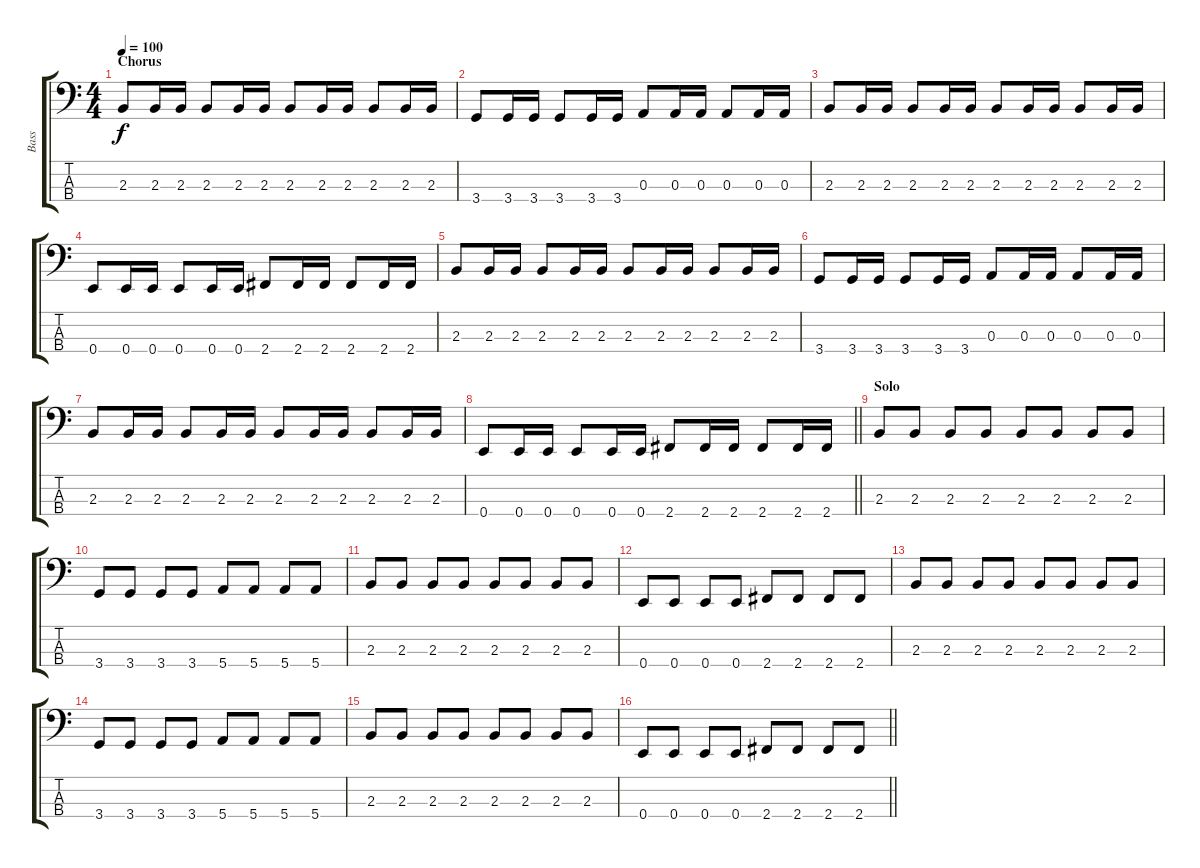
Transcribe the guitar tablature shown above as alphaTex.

\track ("Bass" "Bass") {instrument electricbassfinger}
\staff {score tabs}
\tuning (G2 D2 A1 E1) {hide}
\ts (4 4)
\section ("" "Chorus")
\tempo 100
\clef f4
\ks c
2.3.8{dy f} 2.3.16 2.3.16 2.3.8 2.3.16 2.3.16 2.3.8 2.3.16 2.3.16 2.3.8 2.3.16 2.3.16 |
3.4.8 3.4.16 3.4.16 3.4.8 3.4.16 3.4.16 0.3.8 0.3.16 0.3.16 0.3.8 0.3.16 0.3.16 |
2.3.8 2.3.16 2.3.16 2.3.8 2.3.16 2.3.16 2.3.8 2.3.16 2.3.16 2.3.8 2.3.16 2.3.16 |
0.4.8 0.4.16 0.4.16 0.4.8 0.4.16 0.4.16 2.4.8 2.4.16 2.4.16 2.4.8 2.4.16 2.4.16 |
2.3.8 2.3.16 2.3.16 2.3.8 2.3.16 2.3.16 2.3.8 2.3.16 2.3.16 2.3.8 2.3.16 2.3.16 |
3.4.8 3.4.16 3.4.16 3.4.8 3.4.16 3.4.16 0.3.8 0.3.16 0.3.16 0.3.8 0.3.16 0.3.16 |
2.3.8 2.3.16 2.3.16 2.3.8 2.3.16 2.3.16 2.3.8 2.3.16 2.3.16 2.3.8 2.3.16 2.3.16 |
\barLineRight lightlight
0.4.8 0.4.16 0.4.16 0.4.8 0.4.16 0.4.16 2.4.8 2.4.16 2.4.16 2.4.8 2.4.16 2.4.16 |
\section ("" "Solo")
2.3.8 2.3.8 2.3.8 2.3.8 2.3.8 2.3.8 2.3.8 2.3.8 |
3.4.8 3.4.8 3.4.8 3.4.8 5.4.8 5.4.8 5.4.8 5.4.8 |
2.3.8 2.3.8 2.3.8 2.3.8 2.3.8 2.3.8 2.3.8 2.3.8 |
0.4.8 0.4.8 0.4.8 0.4.8 2.4.8 2.4.8 2.4.8 2.4.8 |
2.3.8 2.3.8 2.3.8 2.3.8 2.3.8 2.3.8 2.3.8 2.3.8 |
3.4.8 3.4.8 3.4.8 3.4.8 5.4.8 5.4.8 5.4.8 5.4.8 |
2.3.8 2.3.8 2.3.8 2.3.8 2.3.8 2.3.8 2.3.8 2.3.8 |
\barLineRight lightlight
0.4.8 0.4.8 0.4.8 0.4.8 2.4.8 2.4.8 2.4.8 2.4.8
